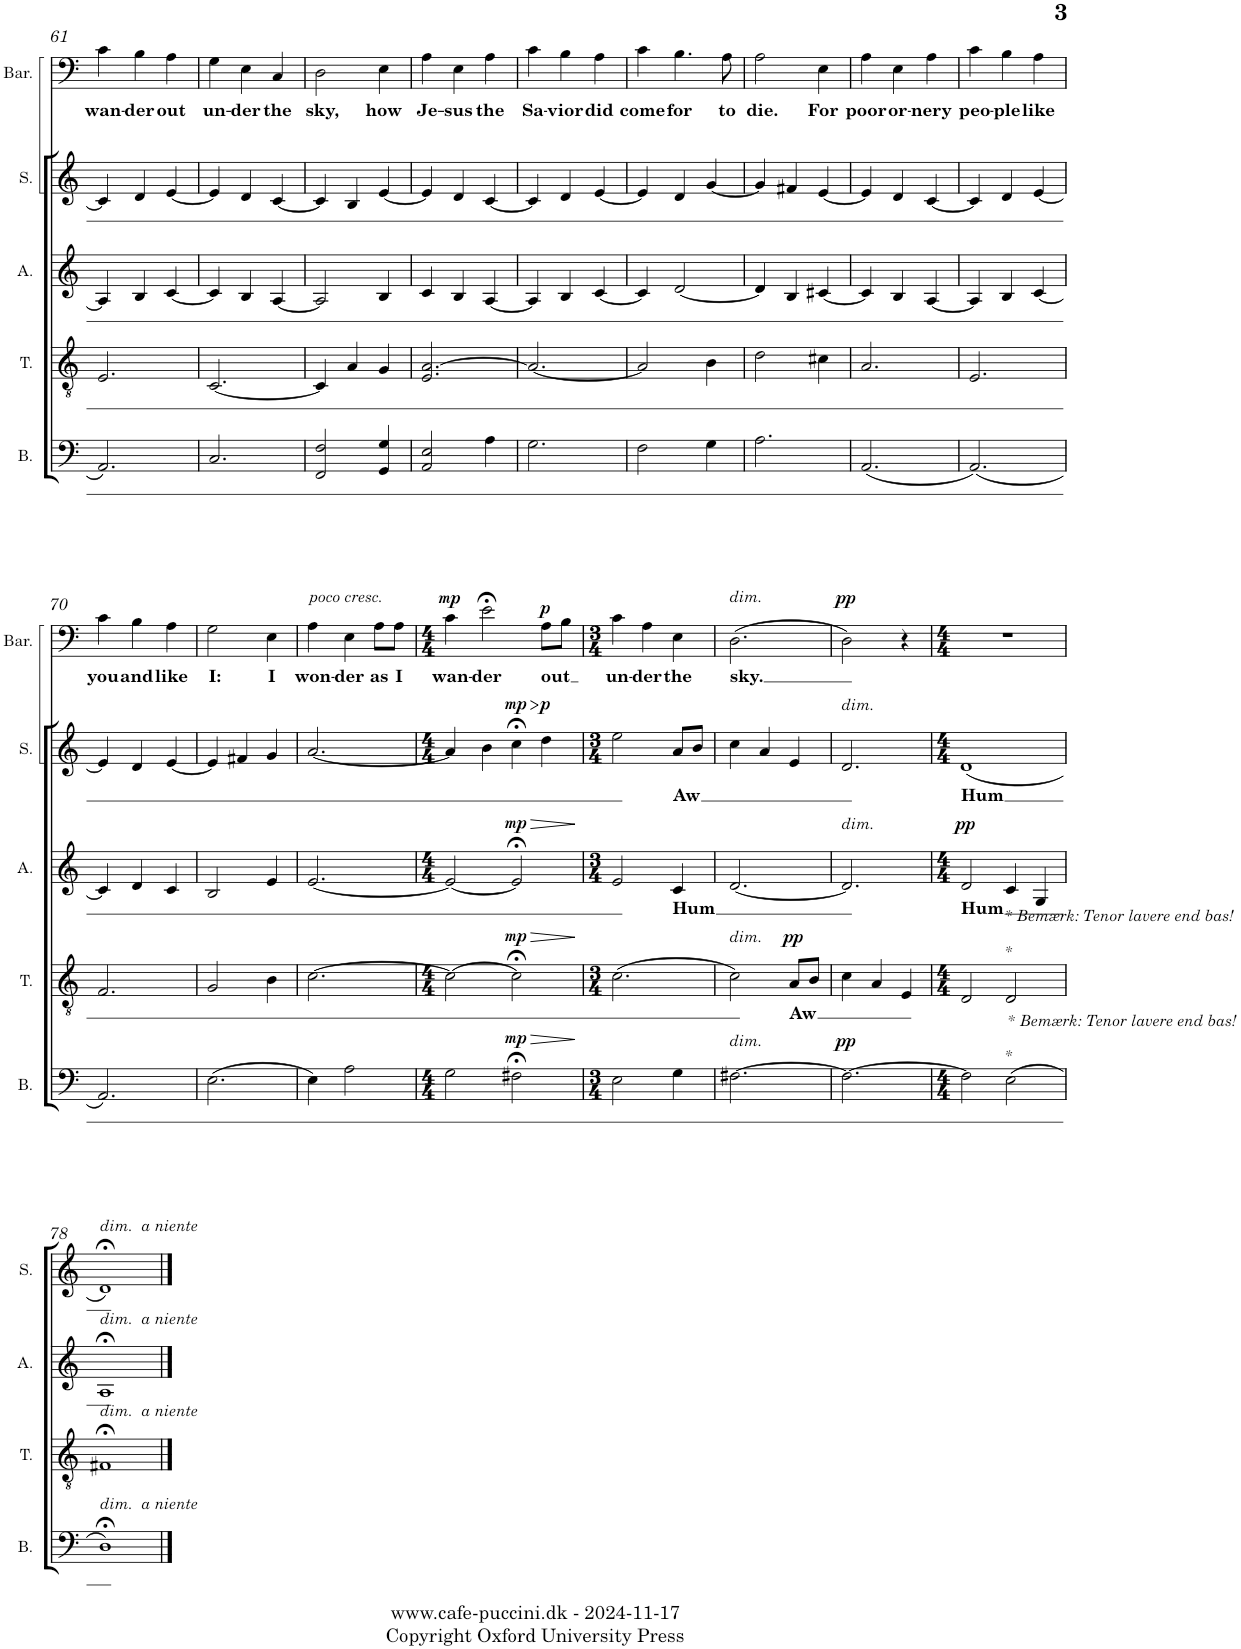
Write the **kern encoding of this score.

**kern	**dynam	**kern	**text	**dynam	**kern	**text	**dynam	**kern	**text	**dynam	**kern	**text	**dynam
*part5	*part5	*part4	*part4	*part4	*part3	*part3	*part3	*part2	*part2	*part2	*part1	*part1	*part1
*staff5	*staff5	*staff4	*staff4	*staff4	*staff3	*staff3	*staff3	*staff2	*staff2	*staff2	*staff1	*staff1	*staff1
*I"Bass	*	*I"Tenor	*	*	*I"Alto	*	*	*I"Soprano	*	*	*I"Baritone	*	*
*I'B.	*	*I'T.	*	*	*I'A.	*	*	*I'S.	*	*	*I'Bar.	*	*
!!LO:PB:g=z
*clefF4	*	*clefGv2	*	*	*clefG2	*	*	*clefG2	*	*	*clefF4	*	*
*k[]	*	*k[]	*	*	*k[]	*	*	*k[]	*	*	*k[]	*	*
*M3/4	*	*M3/4	*	*	*M3/4	*	*	*M3/4	*	*	*M3/4	*	*
=61	=61	=61	=61	=61	=61	=61	=61	=61	=61	=61	=61	=61	=61
!	!	!	!	!	!	!	!	!	!	!	!	!LO:LY:b	!
2.AA/	.	2.E/	.	.	4A/]	.	.	4c/]	.	.	4c\	wan-	.
!	!	!	!	!	!	!	!	!	!	!	!	!LO:LY:b	!
.	.	.	.	.	4B/	.	.	4d/	.	.	4B\	-der	.
!	!	!	!	!	!	!	!	!	!	!	!	!LO:LY:b	!
.	.	.	.	.	[4c/	.	.	[4e/	.	.	4A\	out	.
=62	=62	=62	=62	=62	=62	=62	=62	=62	=62	=62	=62	=62	=62
!	!	!	!	!	!	!	!	!	!	!	!	!LO:LY:b	!
2.C/	.	[2.C/	.	.	4c/]	.	.	4e/]	.	.	4G\	un-	.
!	!	!	!	!	!	!	!	!	!	!	!	!LO:LY:b	!
.	.	.	.	.	4B/	.	.	4d/	.	.	4E\	-der	.
!	!	!	!	!	!	!	!	!	!	!	!	!LO:LY:b	!
.	.	.	.	.	[4A/	.	.	[4c/	.	.	4C/	the	.
=63	=63	=63	=63	=63	=63	=63	=63	=63	=63	=63	=63	=63	=63
!	!	!	!	!	!	!	!	!	!	!	!	!LO:LY:b	!
2FF/ 2F/	.	4C/]	.	.	2A/]	.	.	4c/]	.	.	2D\	sky,	.
.	.	4A/	.	.	.	.	.	4B/	.	.	.	.	.
!	!	!	!	!	!	!	!	!	!	!	!	!LO:LY:b	!
4GG/ 4G/	.	4G/	.	.	4B/	.	.	[4e/	.	.	4E\	how	.
=64	=64	=64	=64	=64	=64	=64	=64	=64	=64	=64	=64	=64	=64
!	!	!	!	!	!	!	!	!	!	!	!	!LO:LY:b	!
2AA/ 2E/	.	2.E/ [2.A/	.	.	4c/	.	.	4e/]	.	.	4A\	Je-	.
!	!	!	!	!	!	!	!	!	!	!	!	!LO:LY:b	!
.	.	.	.	.	4B/	.	.	4d/	.	.	4E\	-sus	.
!	!	!	!	!	!	!	!	!	!	!	!	!LO:LY:b	!
4A\	.	.	.	.	[4A/	.	.	[4c/	.	.	4A\	the	.
=65	=65	=65	=65	=65	=65	=65	=65	=65	=65	=65	=65	=65	=65
!	!	!	!	!	!	!	!	!	!	!	!	!LO:LY:b	!
2.G\	.	2.A/_	.	.	4A/]	.	.	4c/]	.	.	4c\	Sa-	.
!	!	!	!	!	!	!	!	!	!	!	!	!LO:LY:b	!
.	.	.	.	.	4B/	.	.	4d/	.	.	4B\	-vior	.
!	!	!	!	!	!	!	!	!	!	!	!	!LO:LY:b	!
.	.	.	.	.	[4c/	.	.	[4e/	.	.	4A\	did	.
=66	=66	=66	=66	=66	=66	=66	=66	=66	=66	=66	=66	=66	=66
!	!	!	!	!	!	!	!	!	!	!	!	!LO:LY:b	!
2F\	.	2A/]	.	.	4c/]	.	.	4e/]	.	.	4c\	come	.
!	!	!	!	!	!	!	!	!	!	!	!	!LO:LY:b	!
.	.	.	.	.	[2d/	.	.	4d/	.	.	4.B\	for	.
4G\	.	4B\	.	.	.	.	.	[4g/	.	.	.	.	.
!	!	!	!	!	!	!	!	!	!	!	!	!LO:LY:b	!
.	.	.	.	.	.	.	.	.	.	.	8A\	to	.
=67	=67	=67	=67	=67	=67	=67	=67	=67	=67	=67	=67	=67	=67
!	!	!	!	!	!	!	!	!	!	!	!	!LO:LY:b	!
2.A\	.	2d\	.	.	4d/]	.	.	4g/]	.	.	2A\	die.	.
.	.	.	.	.	4B/	.	.	4f#X/	.	.	.	.	.
!	!	!	!	!	!	!	!	!	!	!	!	!LO:LY:b	!
.	.	4c#X\	.	.	[4c#X/	.	.	[4e/	.	.	4E\	For	.
=68	=68	=68	=68	=68	=68	=68	=68	=68	=68	=68	=68	=68	=68
!	!	!	!	!	!	!	!	!	!	!	!	!LO:LY:b	!
(2.AA/	.	2.A/	.	.	4c#/]	.	.	4e/]	.	.	4A\	poor	.
!	!	!	!	!	!	!	!	!	!	!	!	!LO:LY:b	!
.	.	.	.	.	4B/	.	.	4d/	.	.	4E\	or-	.
!	!	!	!	!	!	!	!	!	!	!	!	!LO:LY:b	!
.	.	.	.	.	[4A/	.	.	[4c/	.	.	4A\	-nery	.
=69	=69	=69	=69	=69	=69	=69	=69	=69	=69	=69	=69	=69	=69
!	!	!	!	!	!	!	!	!	!	!	!	!LO:LY:b	!
(2.AA/)	.	2.E/	.	.	4A/]	.	.	4c/]	.	.	4c\	peo-	.
!	!	!	!	!	!	!	!	!	!	!	!	!LO:LY:b	!
.	.	.	.	.	4B/	.	.	4d/	.	.	4B\	-ple	.
!	!	!	!	!	!	!	!	!	!	!	!	!LO:LY:b	!
.	.	.	.	.	[4c/	.	.	[4e/	.	.	4A\	like	.
!!LO:LB:g=z
=70	=70	=70	=70	=70	=70	=70	=70	=70	=70	=70	=70	=70	=70
!	!	!	!	!	!	!	!	!	!	!	!	!LO:LY:b	!
2.AA/)	.	2.F/	.	.	4c/]	.	.	4e/]	.	.	4c\	you	.
!	!	!	!	!	!	!	!	!	!	!	!	!LO:LY:b	!
.	.	.	.	.	4d/	.	.	4d/	.	.	4B\	and	.
!	!	!	!	!	!	!	!	!	!	!	!	!LO:LY:b	!
.	.	.	.	.	4c/	.	.	[4e/	.	.	4A\	like	.
=71	=71	=71	=71	=71	=71	=71	=71	=71	=71	=71	=71	=71	=71
!	!	!	!	!	!	!	!	!	!	!	!	!LO:LY:b	!
(2.E\	.	2G/	.	.	2B/	.	.	4e/]	.	.	2G\	I:	.
.	.	.	.	.	.	.	.	4f#X/	.	.	.	.	.
!	!	!	!	!	!	!	!	!	!	!	!	!LO:LY:b	!
.	.	4B\	.	.	4e/	.	.	4g/	.	.	4E\	I	.
=72	=72	=72	=72	=72	=72	=72	=72	=72	=72	=72	=72	=72	=72
!	!	!	!	!	!	!	!	!	!	!	!LO:TX:a:i:t=poco cresc.	!	!
!	!	!	!	!	!	!	!	!	!	!	!	!LO:LY:b	!
4E\)	.	[2.c\	.	.	[2.e/	.	.	[2.a/	.	.	4A\	won-	.
!	!	!	!	!	!	!	!	!	!	!	!	!LO:LY:b	!
2A\	.	.	.	.	.	.	.	.	.	.	4E\	-der	.
!	!	!	!	!	!	!	!	!	!	!	!	!LO:LY:b	!
.	.	.	.	.	.	.	.	.	.	.	8A\L	as	.
!	!	!	!	!	!	!	!	!	!	!	!	!LO:LY:b	!
.	.	.	.	.	.	.	.	.	.	.	8A\J	I	.
=73	=73	=73	=73	=73	=73	=73	=73	=73	=73	=73	=73	=73	=73
*M4/4	*	*M4/4	*	*	*M4/4	*	*	*M4/4	*	*	*M4/4	*	*
!	!	!	!	!	!	!	!	!	!	!	!	!LO:LY:b	!LO:DY:a
2G\	.	2c\_	.	.	2e/_	.	.	4a/]	.	.	4c\	wan-	mp
!	!	!	!	!	!	!	!	!	!	!	!	!LO:LY:b	!
.	.	.	.	.	.	.	.	4b\	.	.	2e;<\	-der	.
!	!LO:HP:b	!	!	!LO:HP:b	!	!	!LO:HP:b	!	!	!LO:HP:b	!	!	!
!	!LO:DY:n=1:a	!	!	!LO:DY:n=1:a	!	!	!LO:DY:n=1:a	!	!	!LO:DY:n=1:a	!	!	!
2F#X;<\	> mp	2c;<\]	.	> mp	2e;</]	.	> mp	4cc;<\	.	> mp	.	.	.
!	!	!	!	!	!	!	!	!	!	!LO:DY:n=2:a	!	!LO:LY:b	!LO:DY:a
.	.	.	.	.	.	.	.	4dd\	.	] p	8A\L	out	p
.	.	.	.	.	.	.	.	.	.	.	8B\J	.	.
.	]	.	.	]	.	.	]	.	.	.	.	.	.
=74	=74	=74	=74	=74	=74	=74	=74	=74	=74	=74	=74	=74	=74
*M3/4	*	*M3/4	*	*	*M3/4	*	*	*M3/4	*	*	*M3/4	*	*
!	!	!	!	!	!	!	!	!	!	!	!	!LO:LY:b	!
2E\	.	(2.c\	.	.	2e/	.	.	2ee\	.	.	4c\	un-	.
!	!	!	!	!	!	!	!	!	!	!	!	!LO:LY:b	!
.	.	.	.	.	.	.	.	.	.	.	4A\	-der	.
!	!	!	!	!	!	!LO:LY:b	!	!	!LO:LY:b	!	!	!LO:LY:b	!
4G\	.	.	.	.	4c/	Hum	.	8a/L	Aw	.	4E\	the	.
.	.	.	.	.	.	.	.	8b/J	.	.	.	.	.
=75	=75	=75	=75	=75	=75	=75	=75	=75	=75	=75	=75	=75	=75
!	!	!	!	!	!	!	!	!	!	!	!LO:TX:a:i:t=dim.	!	!
!	!	!LO:TX:a:i:t=dim.	!	!	!	!	!	!	!	!	!	!	!
!LO:TX:a:i:t=dim.	!	!	!	!	!	!	!	!	!	!	!	!	!
!	!	!	!	!	!	!	!	!	!	!	!	!LO:LY:b	!
[2.F#X\	.	2c\)	.	.	[2.d/	.	.	4cc\	.	.	(2.D\	sky.	.
.	.	.	.	.	.	.	.	4a/	.	.	.	.	.
!	!	!	!LO:LY:b	!LO:DY:a	!	!	!	!	!	!	!	!	!
.	.	8A/L	Aw	pp	.	.	.	4e/	.	.	.	.	.
.	.	8B/J	.	.	.	.	.	.	.	.	.	.	.
=76	=76	=76	=76	=76	=76	=76	=76	=76	=76	=76	=76	=76	=76
!	!	!	!	!	!	!	!	!LO:TX:a:i:t=dim.	!	!	!	!	!
!	!	!	!	!	!LO:TX:a:i:t=dim.	!	!	!	!	!	!	!	!
!	!LO:DY:a	!	!	!	!	!	!	!	!	!	!	!	!LO:DY:a
2.F#\_	pp	4c\	.	.	2.d/]	.	.	2.d/	.	.	2D\)	.	pp
.	.	4A/	.	.	.	.	.	.	.	.	.	.	.
.	.	4E/	.	.	.	.	.	.	.	.	4r	.	.
=77	=77	=77	=77	=77	=77	=77	=77	=77	=77	=77	=77	=77	=77
*M4/4	*	*M4/4	*	*	*M4/4	*	*	*M4/4	*	*	*M4/4	*	*
!	!	!	!	!	!	!LO:LY:b	!LO:DY:a	!	!LO:LY:b	!	!	!	!
2F#\]	.	2D/	.	.	2d/	Hum	pp	(1d	Hum	.	1r	.	.
!	!	!LO:TX:a:i:t=* Bemærk&colon; Tenor lavere end bas!	!	!	!	!	!	!	!	!	!	!	!
!	!	!LO:TX:a:i:t=*	!	!	!	!	!	!	!	!	!	!	!
!LO:TX:a:i:t=* Bemærk&colon; Tenor lavere end bas!	!	!	!	!	!	!	!	!	!	!	!	!	!
!LO:TX:a:i:t=*	!	!	!	!	!	!	!	!	!	!	!	!	!
(2E\	.	2D/	.	.	4c/	.	.	.	.	.	.	.	.
.	.	.	.	.	4G/	.	.	.	.	.	.	.	.
!!LO:LB:g=z
=78	=78	=78	=78	=78	=78	=78	=78	=78	=78	=78	=78	=78	=78
!	!	!	!	!	!	!	!	!LO:TX:a:i:t=dim.  a niente	!	!	!	!	!
!	!	!	!	!	!LO:TX:a:i:t=dim.  a niente	!	!	!	!	!	!	!	!
!	!	!LO:TX:a:i:t=dim.  a niente	!	!	!	!	!	!	!	!	!	!	!
!LO:TX:a:i:t=dim.  a niente	!	!	!	!	!	!	!	!	!	!	!	!	!
1D;<)	.	1F#X;<	.	.	1A;<	.	.	1d;<)	.	.	1r	.	.
==	==	==	==	==	==	==	==	==	==	==	==	==	==
*-	*-	*-	*-	*-	*-	*-	*-	*-	*-	*-	*-	*-	*-
